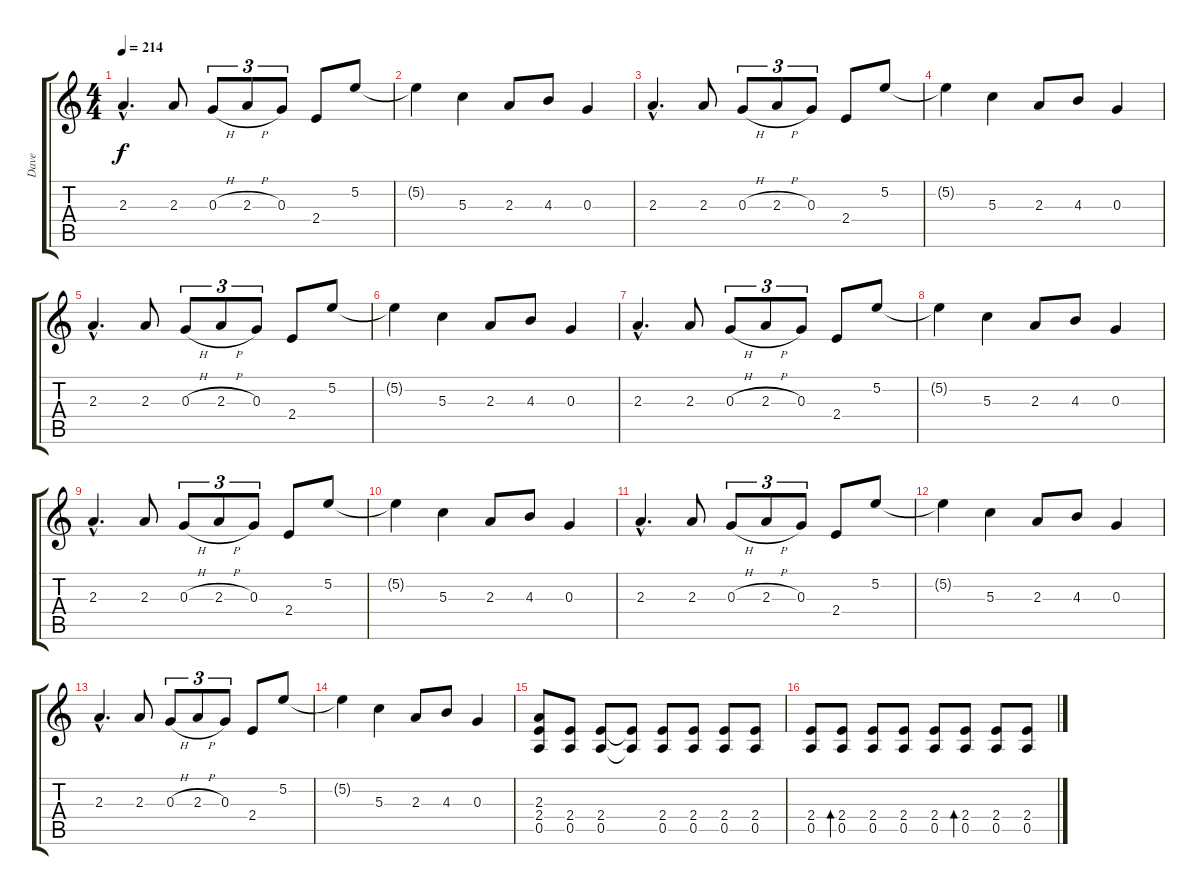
\track ("Dave" "Dave") {instrument distortionguitar}
\staff {score tabs}
\tuning (E4 B3 G3 D3 A2 E2) {hide}
\ts (4 4)
\tempo 214
\clef g2
\ks c
2.3{hac}.4{d dy f instrument distortionguitar} 2.3.8 0.3{h}.8{tu (3 2)} 2.3{h}.8{tu (3 2)} 0.3.8{tu (3 2)} 2.4.8 5.2.8 |
5.2{t}.4 5.3.4 2.3.8 4.3.8 0.3.4 |
2.3{hac}.4{d} 2.3.8 0.3{h}.8{tu (3 2)} 2.3{h}.8{tu (3 2)} 0.3.8{tu (3 2)} 2.4.8 5.2.8 |
5.2{t}.4 5.3.4 2.3.8 4.3.8 0.3.4 |
2.3{hac}.4{d} 2.3.8 0.3{h}.8{tu (3 2)} 2.3{h}.8{tu (3 2)} 0.3.8{tu (3 2)} 2.4.8 5.2.8 |
5.2{t}.4 5.3.4 2.3.8 4.3.8 0.3.4 |
2.3{hac}.4{d} 2.3.8 0.3{h}.8{tu (3 2)} 2.3{h}.8{tu (3 2)} 0.3.8{tu (3 2)} 2.4.8 5.2.8 |
5.2{t}.4 5.3.4 2.3.8 4.3.8 0.3.4 |
2.3{hac}.4{d} 2.3.8 0.3{h}.8{tu (3 2)} 2.3{h}.8{tu (3 2)} 0.3.8{tu (3 2)} 2.4.8 5.2.8 |
5.2{t}.4 5.3.4 2.3.8 4.3.8 0.3.4 |
2.3{hac}.4{d} 2.3.8 0.3{h}.8{tu (3 2)} 2.3{h}.8{tu (3 2)} 0.3.8{tu (3 2)} 2.4.8 5.2.8 |
5.2{t}.4 5.3.4 2.3.8 4.3.8 0.3.4 |
2.3{hac}.4{d} 2.3.8 0.3{h}.8{tu (3 2)} 2.3{h}.8{tu (3 2)} 0.3.8{tu (3 2)} 2.4.8 5.2.8 |
5.2{t}.4 5.3.4 2.3.8 4.3.8 0.3.4 |
(2.3 2.4 0.5).8 (2.4 0.5).8 (2.4 0.5).8 (2.4{t} 0.5{t}).8 (2.4 0.5).8 (2.4 0.5).8 (2.4 0.5).8 (2.4 0.5).8 |
(2.4 0.5).8 (2.4 0.5).8{bd 240} (2.4 0.5).8 (2.4 0.5).8 (2.4 0.5).8 (2.4 0.5).8{bd 240} (2.4 0.5).8 (2.4 0.5).8
